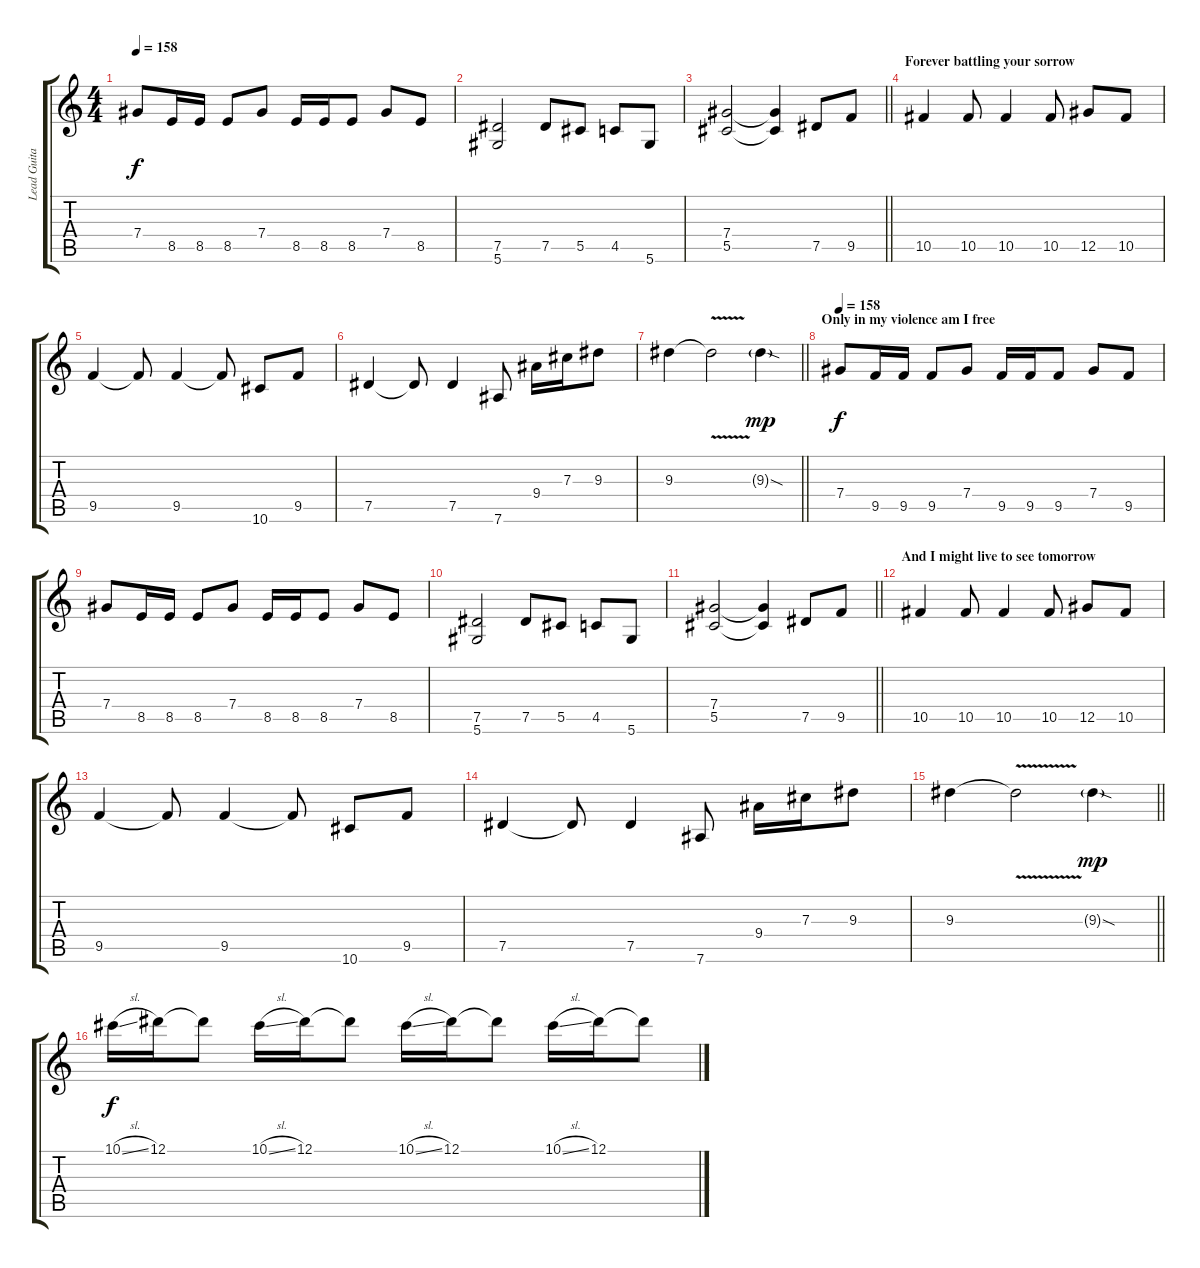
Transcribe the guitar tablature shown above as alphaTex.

\track ("Lead Guitar" "Lead Guita") {instrument overdrivenguitar}
\staff {score tabs}
\tuning (Eb4 Bb3 Gb3 Db3 Ab2 Eb2) {hide}
\ts (4 4)
\tempo 158
\clef g2
\ks c
7.4.8{dy f} 8.5.16 8.5.16 8.5.8 7.4.8 8.5.16 8.5.16 8.5.8 7.4.8 8.5.8 |
(7.5 5.6).2 7.5.8 5.5.8 4.5.8 5.6.8 |
\barLineRight lightlight
(7.4 5.5).2 (7.4{t} 5.5{t}).4 7.5.8 9.5.8 |
\section ("" "Forever battling your sorrow")
10.5.4 10.5.8 10.5.4 10.5.8 12.5.8 10.5.8 |
9.5.4 9.5{t}.8 9.5.4 9.5{t}.8 10.6.8 9.5.8 |
7.5.4 7.5{t}.8 7.5.4 7.6.8 9.4.16 7.3.16 9.3.8 |
\barLineRight lightlight
9.3.4 9.3{v t}.2 9.3{sod g}.4{dy mp} |
\section ("" "Only in my violence am I free")
\tempo 160
\tempo 158
7.4.8{dy f} 9.5.16 9.5.16 9.5.8 7.4.8 9.5.16 9.5.16 9.5.8 7.4.8 9.5.8 |
7.4.8 8.5.16 8.5.16 8.5.8 7.4.8 8.5.16 8.5.16 8.5.8 7.4.8 8.5.8 |
(7.5 5.6).2 7.5.8 5.5.8 4.5.8 5.6.8 |
\barLineRight lightlight
(7.4 5.5).2 (7.4{t} 5.5{t}).4 7.5.8 9.5.8 |
\section ("" "And I might live to see tomorrow")
10.5.4 10.5.8 10.5.4 10.5.8 12.5.8 10.5.8 |
9.5.4 9.5{t}.8 9.5.4 9.5{t}.8 10.6.8 9.5.8 |
7.5.4 7.5{t}.8 7.5.4 7.6.8 9.4.16 7.3.16 9.3.8 |
\barLineRight lightlight
9.3.4 9.3{v t}.2 9.3{sod g}.4{dy mp} |
10.1{sl}.16{dy f} 12.1.16 12.1{t}.8 10.1{sl}.16 12.1.16 12.1{t}.8 10.1{sl}.16 12.1.16 12.1{t}.8 10.1{sl}.16 12.1.16 12.1{t}.8
